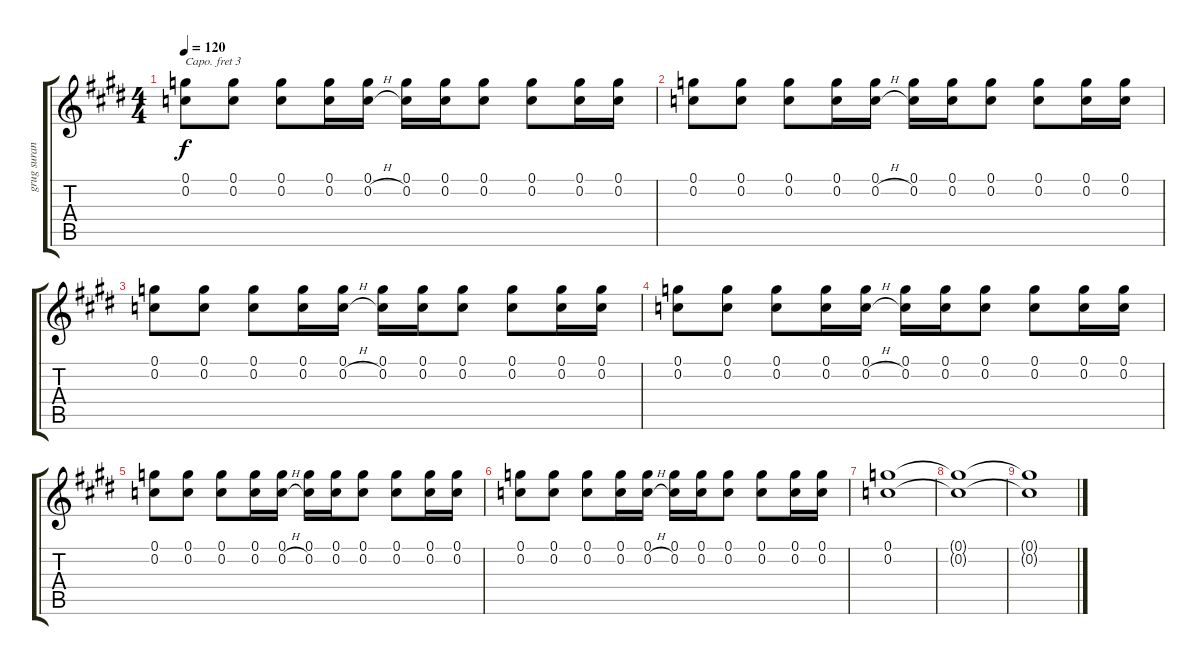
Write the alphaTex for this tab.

\track ("grug suran(guitar)" "grug suran") {instrument distortionguitar}
\staff {score tabs}
\capo 3
\tuning (E4 A3 E3 B2 Gb2 Db2) {hide}
\ts (4 4)
\tempo 120
\clef g2
\ks e
(0.1 0.2).8{dy f} (0.1 0.2).8 (0.1 0.2).8 (0.1 0.2).16 (0.1 0.2{h}).16 (0.1 0.2).16 (0.1 0.2).16 (0.1 0.2).8 (0.1 0.2).8 (0.1 0.2).16 (0.1 0.2).16 |
(0.1 0.2).8 (0.1 0.2).8 (0.1 0.2).8 (0.1 0.2).16 (0.1 0.2{h}).16 (0.1 0.2).16 (0.1 0.2).16 (0.1 0.2).8 (0.1 0.2).8 (0.1 0.2).16 (0.1 0.2).16 |
(0.1 0.2).8 (0.1 0.2).8 (0.1 0.2).8 (0.1 0.2).16 (0.1 0.2{h}).16 (0.1 0.2).16 (0.1 0.2).16 (0.1 0.2).8 (0.1 0.2).8 (0.1 0.2).16 (0.1 0.2).16 |
(0.1 0.2).8 (0.1 0.2).8 (0.1 0.2).8 (0.1 0.2).16 (0.1 0.2{h}).16 (0.1 0.2).16 (0.1 0.2).16 (0.1 0.2).8 (0.1 0.2).8 (0.1 0.2).16 (0.1 0.2).16 |
(0.1 0.2).8 (0.1 0.2).8 (0.1 0.2).8 (0.1 0.2).16 (0.1 0.2{h}).16 (0.1 0.2).16 (0.1 0.2).16 (0.1 0.2).8 (0.1 0.2).8 (0.1 0.2).16 (0.1 0.2).16 |
(0.1 0.2).8 (0.1 0.2).8 (0.1 0.2).8 (0.1 0.2).16 (0.1 0.2{h}).16 (0.1 0.2).16 (0.1 0.2).16 (0.1 0.2).8 (0.1 0.2).8 (0.1 0.2).16 (0.1 0.2).16 |
(0.1 0.2).1 |
(0.1{t} 0.2{t}).1 |
(0.1{t} 0.2{t}).1
